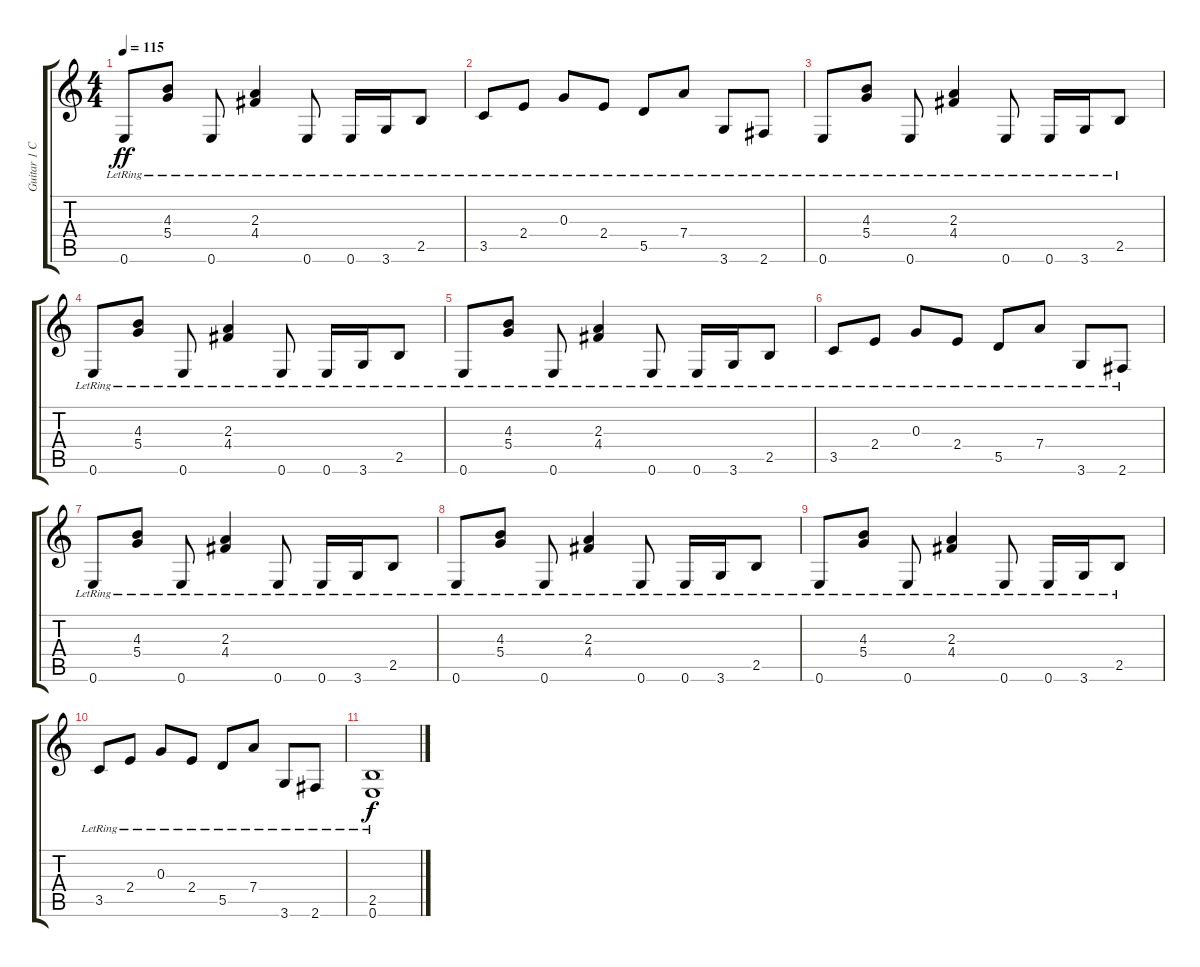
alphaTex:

\track ("Guitar 1 Clean" "Guitar 1 C") {instrument acousticguitarsteel}
\staff {score tabs}
\tuning (E4 B3 G3 D3 A2 E2) {hide}
\ts (4 4)
\tempo 115
\clef g2
\ks c
0.6{lr}.8{dy ff} (4.3{lr} 5.4{lr}).8 0.6{lr}.8 (2.3{lr} 4.4{lr}).4 0.6{lr}.8 0.6{lr}.16 3.6{lr}.16 2.5{lr}.8 |
3.5{lr}.8 2.4{lr}.8 0.3{lr}.8 2.4{lr}.8 5.5{lr}.8 7.4{lr}.8 3.6{lr}.8 2.6{lr}.8 |
0.6{lr}.8 (4.3{lr} 5.4{lr}).8 0.6{lr}.8 (2.3{lr} 4.4{lr}).4 0.6{lr}.8 0.6{lr}.16 3.6{lr}.16 2.5{lr}.8 |
0.6{lr}.8 (4.3{lr} 5.4{lr}).8 0.6{lr}.8 (2.3{lr} 4.4{lr}).4 0.6{lr}.8 0.6{lr}.16 3.6{lr}.16 2.5{lr}.8 |
0.6{lr}.8 (4.3{lr} 5.4{lr}).8 0.6{lr}.8 (2.3{lr} 4.4{lr}).4 0.6{lr}.8 0.6{lr}.16 3.6{lr}.16 2.5{lr}.8 |
3.5{lr}.8 2.4{lr}.8 0.3{lr}.8 2.4{lr}.8 5.5{lr}.8 7.4{lr}.8 3.6{lr}.8 2.6{lr}.8 |
0.6{lr}.8 (4.3{lr} 5.4{lr}).8 0.6{lr}.8 (2.3{lr} 4.4{lr}).4 0.6{lr}.8 0.6{lr}.16 3.6{lr}.16 2.5{lr}.8 |
0.6{lr}.8 (4.3{lr} 5.4{lr}).8 0.6{lr}.8 (2.3{lr} 4.4{lr}).4 0.6{lr}.8 0.6{lr}.16 3.6{lr}.16 2.5{lr}.8 |
0.6{lr}.8 (4.3{lr} 5.4{lr}).8 0.6{lr}.8 (2.3{lr} 4.4{lr}).4 0.6{lr}.8 0.6{lr}.16 3.6{lr}.16 2.5{lr}.8 |
3.5{lr}.8 2.4{lr}.8 0.3{lr}.8 2.4{lr}.8 5.5{lr}.8 7.4{lr}.8 3.6{lr}.8 2.6{lr}.8 |
(2.5{lr} 0.6{lr}).1{dy f}
